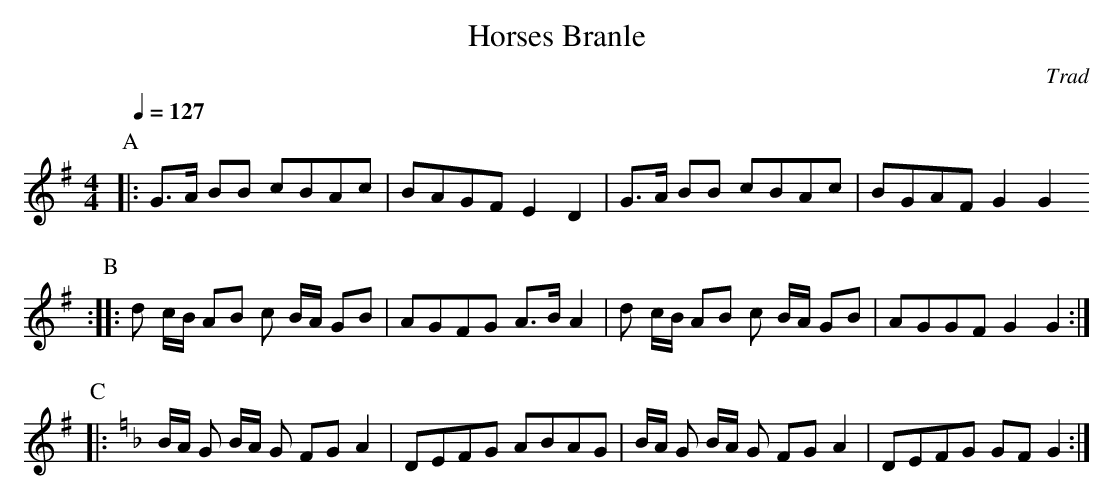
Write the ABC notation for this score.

X:1
T:Horses Branle
M:4/4
L:1/8
Q:1/4=127
C:Trad
K:G
P:A
|: G>A BB cBAc|BAGF E2D2|G>A BB cBAc|BGAF G2 G2
P:B
:: d c/2B/2 AB c B/2A/2 GB|AGFG A>B A2|\
d c/2B/2 AB c B/2A/2 GB|AGGF G2 G2 :|
P:C
K:F
|:B/2A/2 G B/2A/2 G FG A2|DEFG ABAG | \
B/2A/2 G B/2A/2 G FG A2|DEFG GF G2 :|
